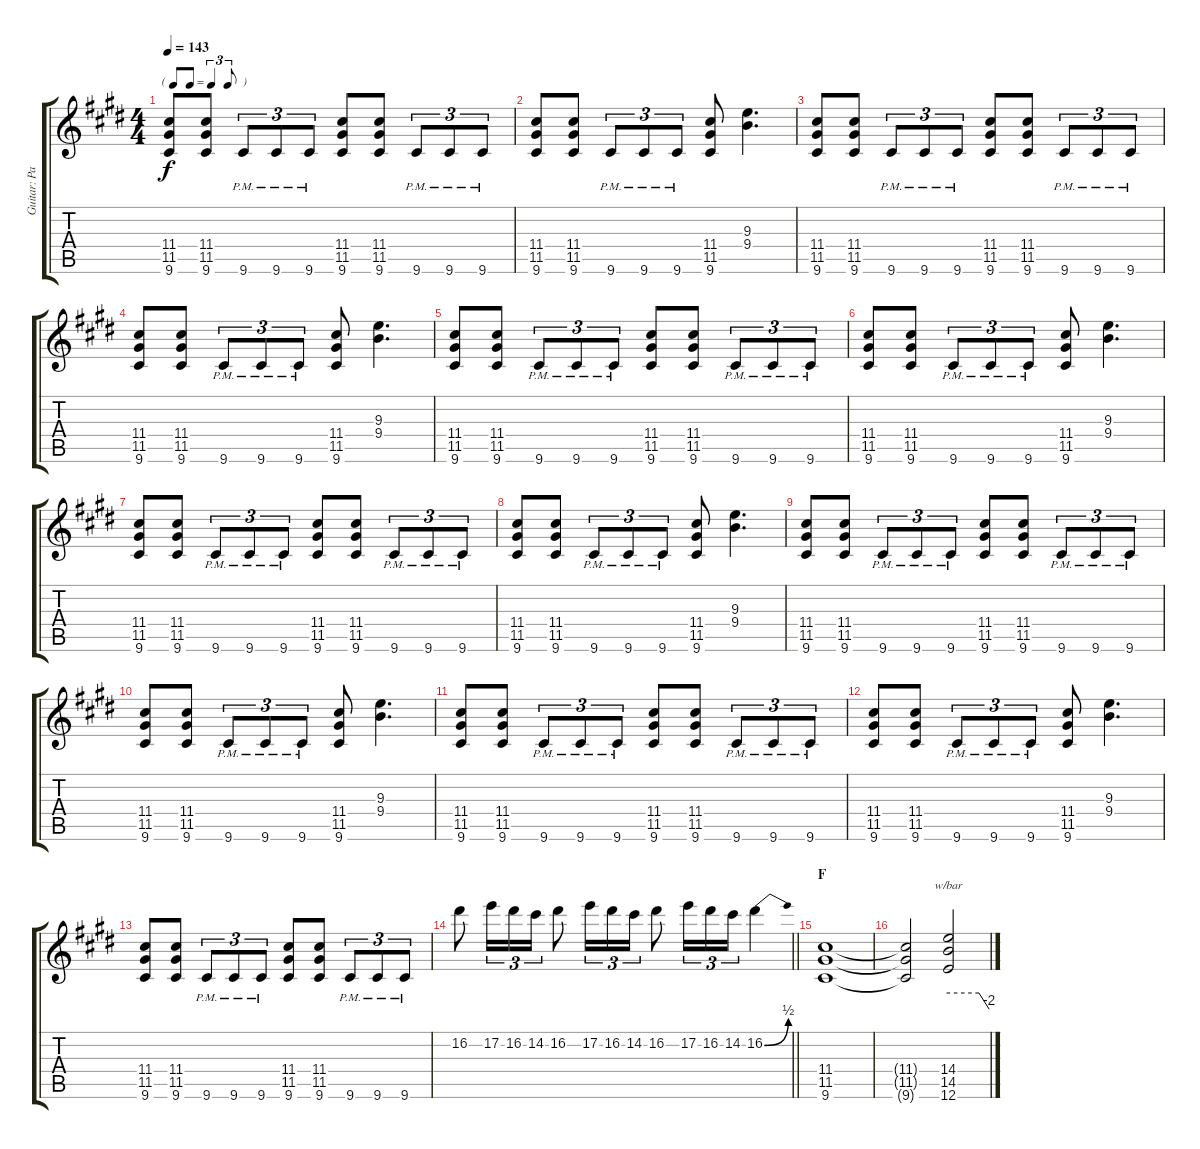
\track ("Guitar: Paul" "Guitar: Pa") {instrument overdrivenguitar}
\staff {score tabs}
\tuning (E4 B3 G3 D3 A2 E2) {hide}
\ts (4 4)
\tf triplet8th
\tempo 143
\clef g2
\ks e
(11.4 11.5 9.6).8{dy f} (11.4 11.5 9.6).8 9.6{pm}.8{tu (3 2)} 9.6{pm}.8{tu (3 2)} 9.6{pm}.8{tu (3 2)} (11.4 11.5 9.6).8 (11.4 11.5 9.6).8 9.6{pm}.8{tu (3 2)} 9.6{pm}.8{tu (3 2)} 9.6{pm}.8{tu (3 2)} |
(11.4 11.5 9.6).8 (11.4 11.5 9.6).8 9.6{pm}.8{tu (3 2)} 9.6{pm}.8{tu (3 2)} 9.6{pm}.8{tu (3 2)} (11.4 11.5 9.6).8 (9.3 9.4).4{d} |
(11.4 11.5 9.6).8 (11.4 11.5 9.6).8 9.6{pm}.8{tu (3 2)} 9.6{pm}.8{tu (3 2)} 9.6{pm}.8{tu (3 2)} (11.4 11.5 9.6).8 (11.4 11.5 9.6).8 9.6{pm}.8{tu (3 2)} 9.6{pm}.8{tu (3 2)} 9.6{pm}.8{tu (3 2)} |
(11.4 11.5 9.6).8 (11.4 11.5 9.6).8 9.6{pm}.8{tu (3 2)} 9.6{pm}.8{tu (3 2)} 9.6{pm}.8{tu (3 2)} (11.4 11.5 9.6).8 (9.3 9.4).4{d} |
(11.4 11.5 9.6).8 (11.4 11.5 9.6).8 9.6{pm}.8{tu (3 2)} 9.6{pm}.8{tu (3 2)} 9.6{pm}.8{tu (3 2)} (11.4 11.5 9.6).8 (11.4 11.5 9.6).8 9.6{pm}.8{tu (3 2)} 9.6{pm}.8{tu (3 2)} 9.6{pm}.8{tu (3 2)} |
(11.4 11.5 9.6).8 (11.4 11.5 9.6).8 9.6{pm}.8{tu (3 2)} 9.6{pm}.8{tu (3 2)} 9.6{pm}.8{tu (3 2)} (11.4 11.5 9.6).8 (9.3 9.4).4{d} |
(11.4 11.5 9.6).8 (11.4 11.5 9.6).8 9.6{pm}.8{tu (3 2)} 9.6{pm}.8{tu (3 2)} 9.6{pm}.8{tu (3 2)} (11.4 11.5 9.6).8 (11.4 11.5 9.6).8 9.6{pm}.8{tu (3 2)} 9.6{pm}.8{tu (3 2)} 9.6{pm}.8{tu (3 2)} |
(11.4 11.5 9.6).8 (11.4 11.5 9.6).8 9.6{pm}.8{tu (3 2)} 9.6{pm}.8{tu (3 2)} 9.6{pm}.8{tu (3 2)} (11.4 11.5 9.6).8 (9.3 9.4).4{d} |
(11.4 11.5 9.6).8 (11.4 11.5 9.6).8 9.6{pm}.8{tu (3 2)} 9.6{pm}.8{tu (3 2)} 9.6{pm}.8{tu (3 2)} (11.4 11.5 9.6).8 (11.4 11.5 9.6).8 9.6{pm}.8{tu (3 2)} 9.6{pm}.8{tu (3 2)} 9.6{pm}.8{tu (3 2)} |
(11.4 11.5 9.6).8 (11.4 11.5 9.6).8 9.6{pm}.8{tu (3 2)} 9.6{pm}.8{tu (3 2)} 9.6{pm}.8{tu (3 2)} (11.4 11.5 9.6).8 (9.3 9.4).4{d} |
(11.4 11.5 9.6).8 (11.4 11.5 9.6).8 9.6{pm}.8{tu (3 2)} 9.6{pm}.8{tu (3 2)} 9.6{pm}.8{tu (3 2)} (11.4 11.5 9.6).8 (11.4 11.5 9.6).8 9.6{pm}.8{tu (3 2)} 9.6{pm}.8{tu (3 2)} 9.6{pm}.8{tu (3 2)} |
(11.4 11.5 9.6).8 (11.4 11.5 9.6).8 9.6{pm}.8{tu (3 2)} 9.6{pm}.8{tu (3 2)} 9.6{pm}.8{tu (3 2)} (11.4 11.5 9.6).8 (9.3 9.4).4{d} |
(11.4 11.5 9.6).8 (11.4 11.5 9.6).8 9.6{pm}.8{tu (3 2)} 9.6{pm}.8{tu (3 2)} 9.6{pm}.8{tu (3 2)} (11.4 11.5 9.6).8 (11.4 11.5 9.6).8 9.6{pm}.8{tu (3 2)} 9.6{pm}.8{tu (3 2)} 9.6{pm}.8{tu (3 2)} |
\barLineRight lightlight
16.2.8 17.2.16{tu (3 2)} 16.2.16{tu (3 2)} 14.2.16{tu (3 2)} 16.2.8 17.2.16{tu (3 2)} 16.2.16{tu (3 2)} 14.2.16{tu (3 2)} 16.2.8 17.2.16{tu (3 2)} 16.2.16{tu (3 2)} 14.2.16{tu (3 2)} 16.2{be (bend 0 0 60 2)}.4 |
\section ("" "F")
(11.4 11.5 9.6).1 |
(11.4{t} 11.5{t} 9.6{t}).2 (14.4 14.5 12.6).2{tbe (custom default 0 0 45 0 60 -8)}
